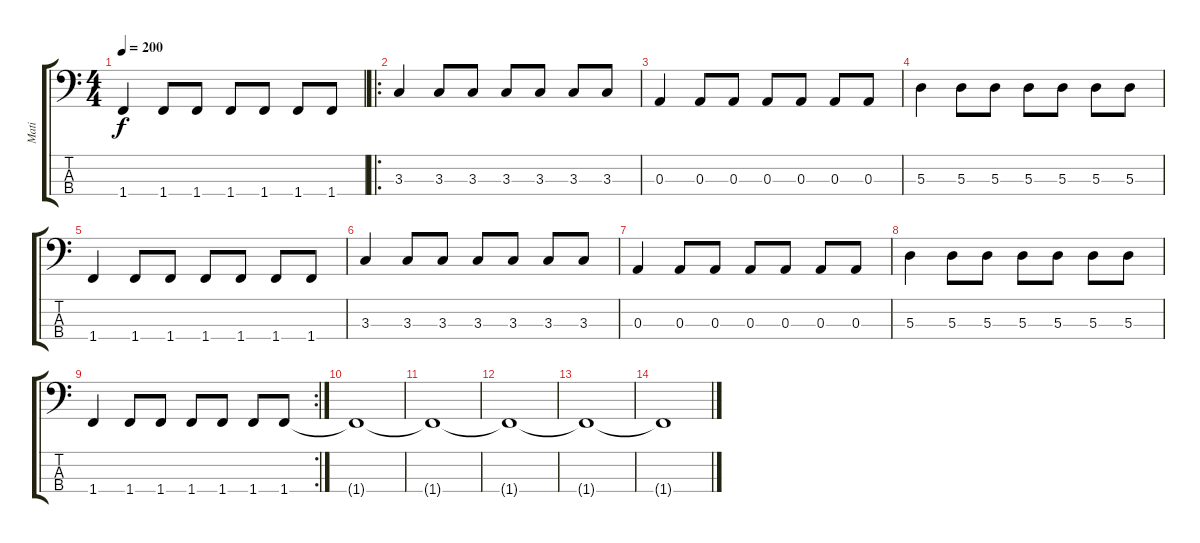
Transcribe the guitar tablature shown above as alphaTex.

\track ("Mati" "Mati") {instrument electricbasspick}
\staff {score tabs}
\tuning (G2 D2 A1 E1) {hide}
\ts (4 4)
\tempo 200
\clef f4
\ks c
1.4.4{dy f} 1.4.8 1.4.8 1.4.8 1.4.8 1.4.8 1.4.8 |
\ro
3.3.4 3.3.8 3.3.8 3.3.8 3.3.8 3.3.8 3.3.8 |
0.3.4 0.3.8 0.3.8 0.3.8 0.3.8 0.3.8 0.3.8 |
5.3.4 5.3.8 5.3.8 5.3.8 5.3.8 5.3.8 5.3.8 |
1.4.4 1.4.8 1.4.8 1.4.8 1.4.8 1.4.8 1.4.8 |
3.3.4 3.3.8 3.3.8 3.3.8 3.3.8 3.3.8 3.3.8 |
0.3.4 0.3.8 0.3.8 0.3.8 0.3.8 0.3.8 0.3.8 |
5.3.4 5.3.8 5.3.8 5.3.8 5.3.8 5.3.8 5.3.8 |
\rc 2
1.4.4 1.4.8 1.4.8 1.4.8 1.4.8 1.4.8 1.4.8 |
1.4{t}.1 |
1.4{t}.1 |
1.4{t}.1 |
1.4{t}.1 |
1.4{t}.1
